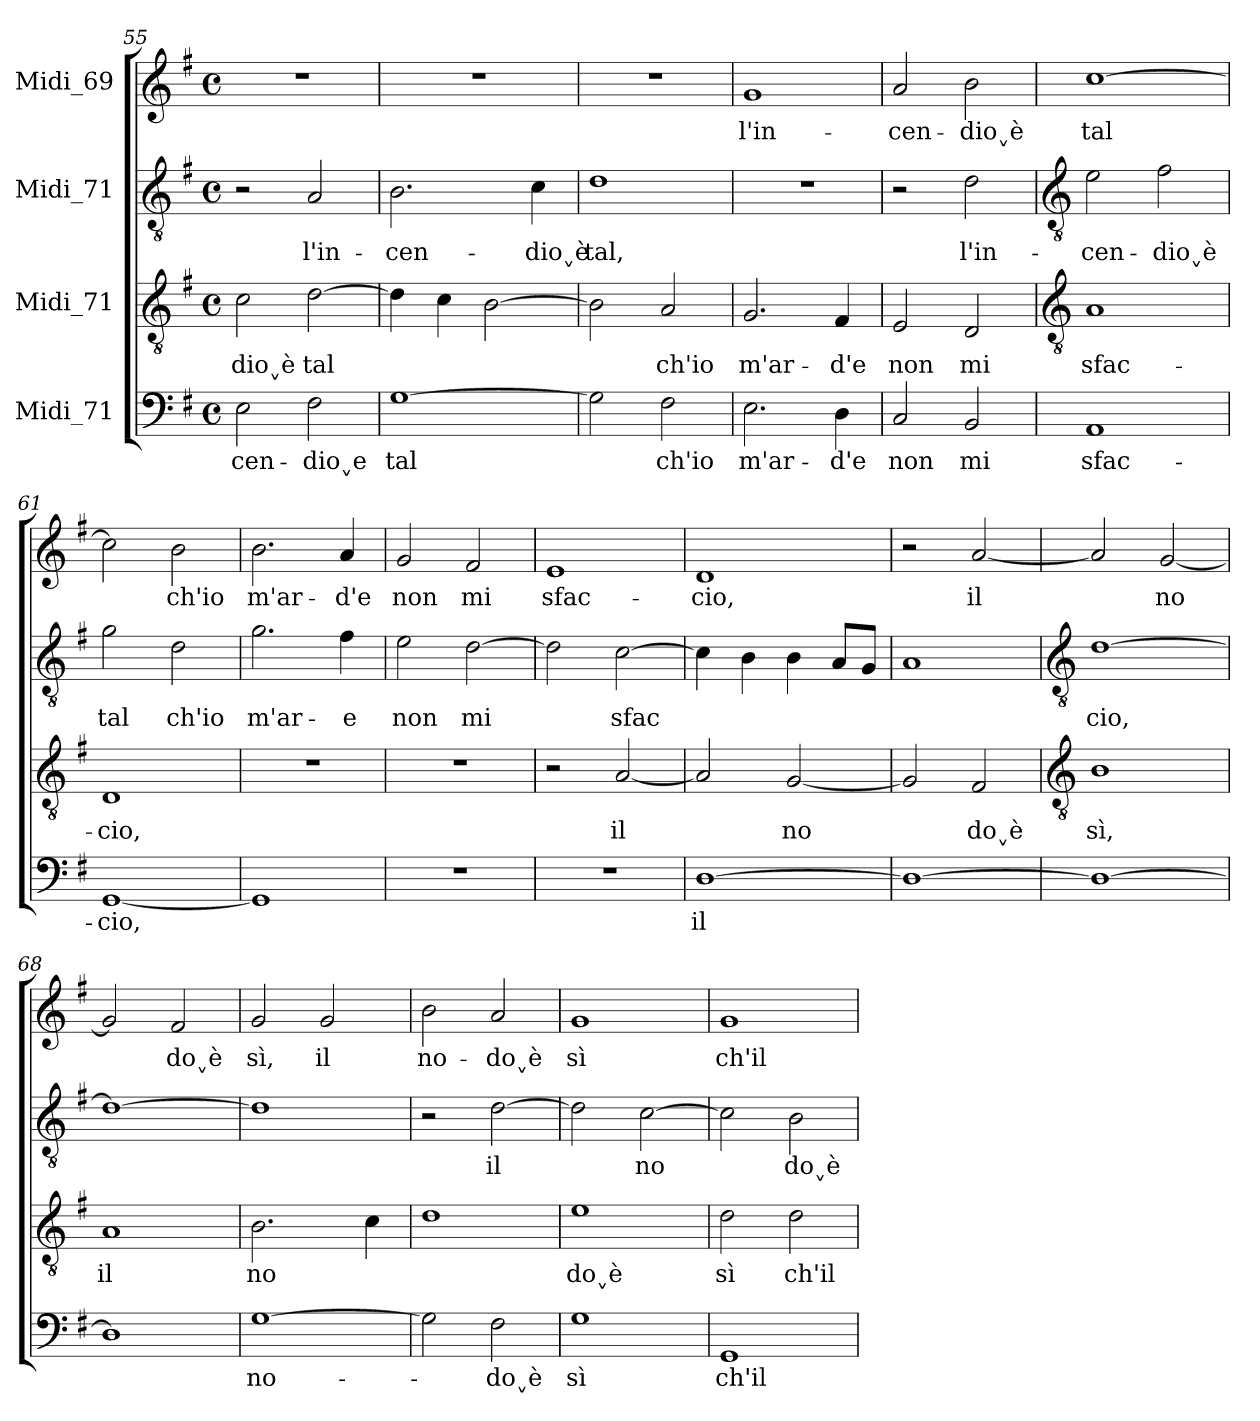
**kern	**text	**kern	**text	**kern	**text	**kern	**text
*part4	*part4	*part3	*part3	*part2	*part2	*part1	*part1
*staff4	*staff4	*staff3	*staff3	*staff2	*staff2	*staff1	*staff1
*I"Midi_71	*	*I"Midi_71	*	*I"Midi_71	*	*I"Midi_69	*
*clefF4	*	*clefGv2	*	*clefGv2	*	*clefG2	*
*k[f#]	*	*k[f#]	*	*k[f#]	*	*k[f#]	*
*G:	*	*G:	*	*G:	*	*G:	*
*M4/4	*	*M4/4	*	*M4/4	*	*M4/4	*
*met(c)	*	*met(c)	*	*met(c)	*	*met(c)	*
=55	=55	=55	=55	=55	=55	=55	=55
!	!LO:LY:b	!	!LO:LY:b	!	!	!	!
2E	-cen-	2c	-dioˬè	2r	.	1r	.
!	!LO:LY:b	!	!LO:LY:b	!	!LO:LY:b	!	!
2F#	-dioˬe	[2d	tal	2A	l'in-	.	.
=56	=56	=56	=56	=56	=56	=56	=56
!	!LO:LY:b	!	!	!	!LO:LY:b	!	!
[1G	tal	4d]	.	2.B	-cen-	1r	.
.	.	4c	.	.	.	.	.
.	.	[2B	.	.	.	.	.
!	!	!	!	!	!LO:LY:b	!	!
.	.	.	.	4c	-dioˬè	.	.
=57	=57	=57	=57	=57	=57	=57	=57
!	!	!	!	!	!LO:LY:b	!	!
2G]	.	2B]	.	1d	tal,	1r	.
!	!LO:LY:b	!	!LO:LY:b	!	!	!	!
2F#	ch'io	2A	ch'io	.	.	.	.
=58	=58	=58	=58	=58	=58	=58	=58
!	!LO:LY:b	!	!LO:LY:b	!	!	!	!LO:LY:b
2.E	m'ar-	2.G	m'ar-	1r	.	1g	l'in-
!	!LO:LY:b	!	!LO:LY:b	!	!	!	!
4D	-d'e	4F#	-d'e	.	.	.	.
=59	=59	=59	=59	=59	=59	=59	=59
!	!LO:LY:b	!	!LO:LY:b	!	!	!	!LO:LY:b
2C	non	2E	non	2r	.	2a	-cen-
!	!LO:LY:b	!	!LO:LY:b	!	!LO:LY:b	!	!LO:LY:b
2BB	mi	2D	mi	2d	l'in-	2b	-dioˬè
!!LO:LB:g=z
=60	=60	=60	=60	=60	=60	=60	=60
*	*	*clefGv2	*	*clefGv2	*	*	*
!	!LO:LY:b	!	!LO:LY:b	!	!LO:LY:b	!	!LO:LY:b
1AA	sfac-	1A	sfac-	2e	-cen-	[1cc	tal
!	!	!	!	!	!LO:LY:b	!	!
.	.	.	.	2f#	-dioˬè	.	.
=61	=61	=61	=61	=61	=61	=61	=61
!	!LO:LY:b	!	!LO:LY:b	!	!LO:LY:b	!	!
[1GG	-cio,	1D	-cio,	2g	tal	2cc]	.
!	!	!	!	!	!LO:LY:b	!	!LO:LY:b
.	.	.	.	2d	ch'io	2b	ch'io
=62	=62	=62	=62	=62	=62	=62	=62
!	!	!	!	!	!LO:LY:b	!	!LO:LY:b
1GG]	.	1r	.	2.g	m'ar-	2.b	m'ar-
!	!	!	!	!	!LO:LY:b	!	!LO:LY:b
.	.	.	.	4f#	-e	4a	-d'e
=63	=63	=63	=63	=63	=63	=63	=63
!	!	!	!	!	!LO:LY:b	!	!LO:LY:b
1r	.	1r	.	2e	non	2g	non
!	!	!	!	!	!LO:LY:b	!	!LO:LY:b
.	.	.	.	[2d	mi	2f#	mi
=64	=64	=64	=64	=64	=64	=64	=64
!	!	!	!	!	!	!	!LO:LY:b
1r	.	2r	.	2d]	.	1e	sfac-
!	!	!	!LO:LY:b	!	!LO:LY:b	!	!
.	.	[2A	il	[2c	sfac	.	.
=65	=65	=65	=65	=65	=65	=65	=65
!	!LO:LY:b	!	!	!	!	!	!LO:LY:b
[1D	il	2A]	.	4c]	.	1d	-cio,
.	.	.	.	4B	.	.	.
!	!	!	!LO:LY:b	!	!	!	!
.	.	[2G	no	4B	.	.	.
.	.	.	.	8AL	.	.	.
.	.	.	.	8GJ	.	.	.
=66	=66	=66	=66	=66	=66	=66	=66
1D_	.	2G]	.	1A	.	2r	.
!	!	!	!LO:LY:b	!	!	!	!LO:LY:b
.	.	2F#	doˬè	.	.	[2a	il
!!LO:LB:g=z
=67	=67	=67	=67	=67	=67	=67	=67
*	*	*clefGv2	*	*clefGv2	*	*	*
!	!	!	!LO:LY:b	!	!LO:LY:b	!	!
1D_	.	1B	sì,	[1d	cio,	2a]	.
!	!	!	!	!	!	!	!LO:LY:b
.	.	.	.	.	.	[2g	no
=68	=68	=68	=68	=68	=68	=68	=68
!	!	!	!LO:LY:b	!	!	!	!
1D]	.	1A	il	1d_	.	2g]	.
!	!	!	!	!	!	!	!LO:LY:b
.	.	.	.	.	.	2f#	doˬè
=69	=69	=69	=69	=69	=69	=69	=69
!	!LO:LY:b	!	!LO:LY:b	!	!	!	!LO:LY:b
[1G	no-	2.B	no	1d]	.	2g	sì,
!	!	!	!	!	!	!	!LO:LY:b
.	.	.	.	.	.	2g	il
.	.	4c	.	.	.	.	.
=70	=70	=70	=70	=70	=70	=70	=70
!	!	!	!	!	!	!	!LO:LY:b
2G]	.	1d	.	2r	.	2b	no-
!	!LO:LY:b	!	!	!	!LO:LY:b	!	!LO:LY:b
2F#	-doˬè	.	.	[2d	il	2a	-doˬè
=71	=71	=71	=71	=71	=71	=71	=71
!	!LO:LY:b	!	!LO:LY:b	!	!	!	!LO:LY:b
1G	sì	1e	doˬè	2d]	.	1g	sì
!	!	!	!	!	!LO:LY:b	!	!
.	.	.	.	[2c	no	.	.
=72	=72	=72	=72	=72	=72	=72	=72
!	!LO:LY:b	!	!LO:LY:b	!	!	!	!LO:LY:b
1GG	ch'il	2d	sì	2c]	.	1g	ch'il
!	!	!	!LO:LY:b	!	!LO:LY:b	!	!
.	.	2d	ch'il	2B	doˬè	.	.
=	=	=	=	=	=	=	=
*-	*-	*-	*-	*-	*-	*-	*-
